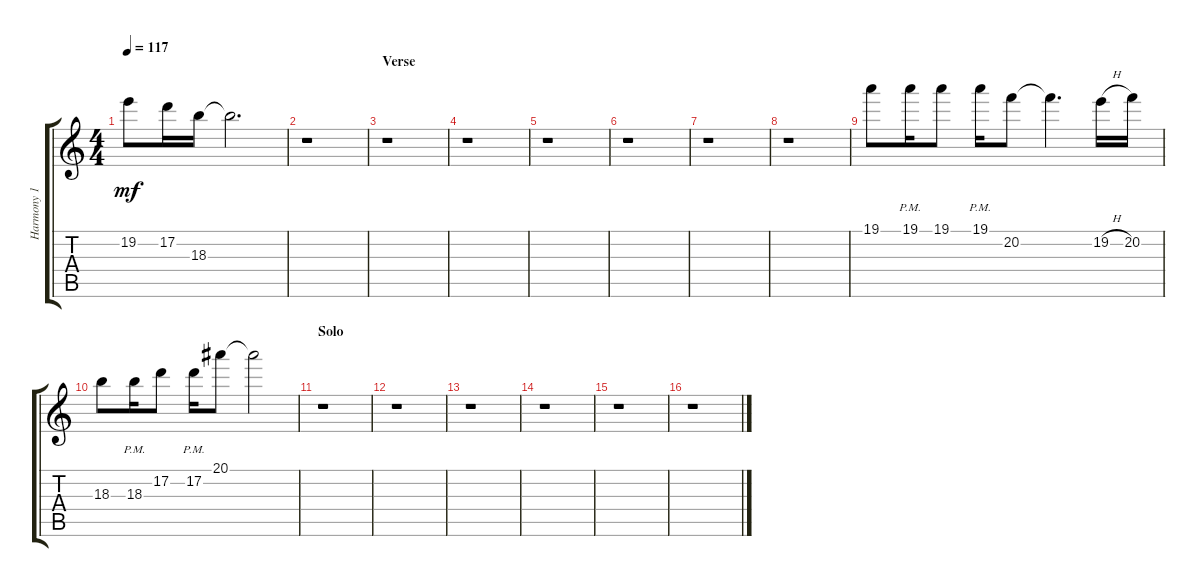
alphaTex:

\track ("Harmony 1" "Harmony 1") {instrument overdrivenguitar}
\staff {score tabs}
\tuning (D4 A3 F3 C3 G2 C2) {hide}
\ts (4 4)
\tempo 117
\clef g2
\ks aminor
19.2.8{dy mf} 17.2.16 18.3.16 18.3{t}.2{d} |
r.1 |
\section ("" "Verse")
r.1 |
r.1 |
r.1 |
r.1 |
r.1 |
r.1 |
19.1.8 19.1{pm}.16 19.1.8 19.1{pm}.16 20.2.8 20.2{t}.4{d} 19.2{h}.16 20.2.16 |
18.3.8 18.3{pm}.16 17.2.8 17.2{pm}.16 20.1.8 20.1{t}.2 |
\section ("" "Solo")
r.1 |
r.1 |
r.1 |
r.1 |
r.1 |
r.1
